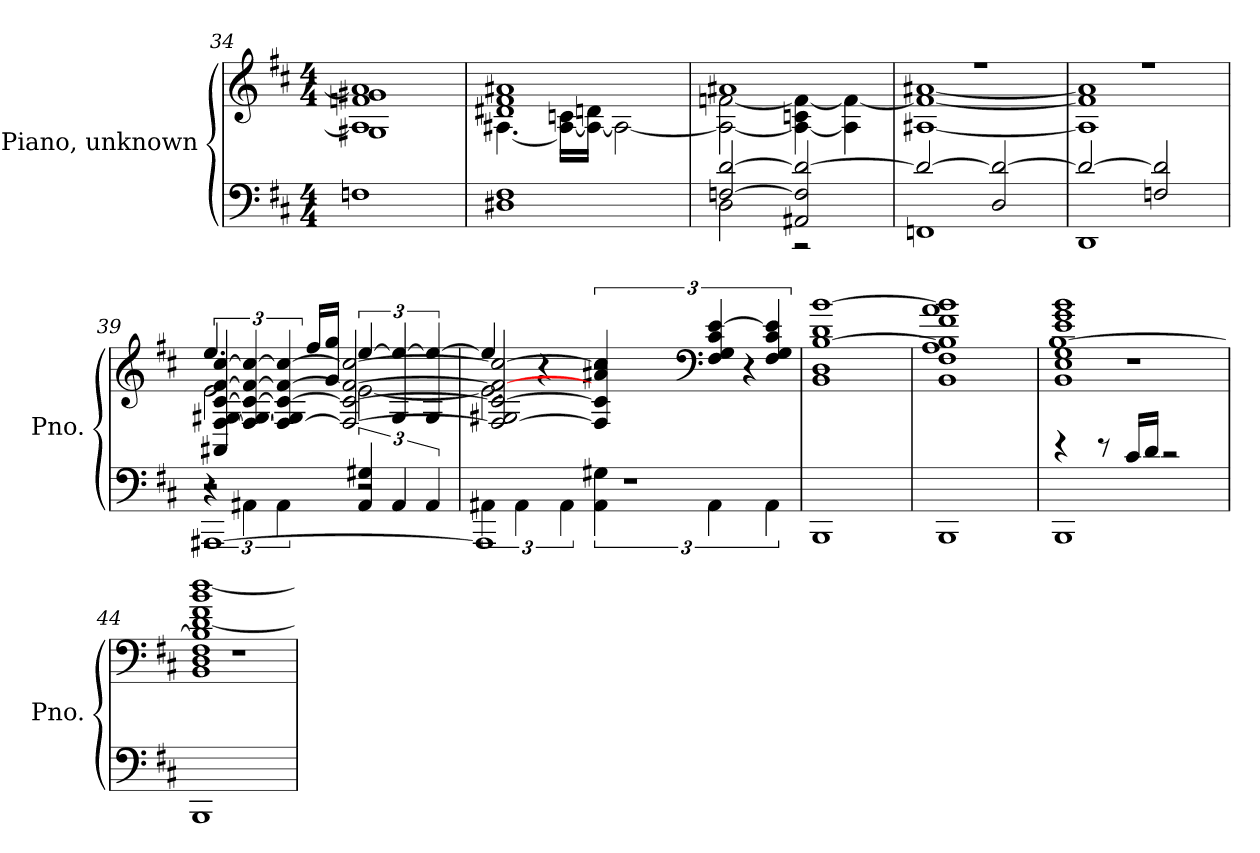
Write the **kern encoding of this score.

**kern	**kern
*part1	*part1
*staff2	*staff1
*I"Piano, unknown	*
*I'Pno.	*
*clefF4	*clefG2
*k[f#c#]	*k[f#c#]
*M4/4	*M4/4
=34	=34
*	*^
1Fn	1A#] 1a#]	1G#X 1fn 1g#X
!!LO:LB:g=z	!!
=35	=35	=35
1D#X 1F#	1d#X 1f# 1a#X	[4.A#X\
.	.	16A#\_ 16cn\LL
.	.	16A#\_ 16dn\JJ
.	.	2A#\_
=36	=36	=36
*^	*	*
[2Fn/ [2d/	2D\	1a#X	2A#\_ [2fn\
2AA#X/ 2F/] 2d/_	2r	.	4A#\_ 4cn\ 4f\_
.	.	.	4A#\] 4f\_
=37	=37	=37	=37
2d/_	1FFn	1r	[1A#X 1f_ [1a#X
2D/ 2d/_	.	.	.
=38	=38	=38	=38
2d/_	1DD	1r	1A#] 1f] 1a#]
2Fn/ 2d/]	.	.	.
=39	=39	=39	=39
*	*^	*	*^
2r	6r	[1AAA#X	4.ee/	2e\	6AA#X/ [6F#/ 6G#X/ [6c#/ [6f#/ [6cc#/
.	6AA#X\	.	.	.	6F#/_ 6G#/ 6c#/_ 6f#/_ 6cc#/_
.	6AA#\	.	.	.	6F#/_ 6G#/ 6c#/_ 6f#/_ 6cc#/_
.	.	.	16ff#/LL	.	.
.	.	.	16g/ 16gg/JJ	.	.
6AA#/ 6G#X/	2r	.	[6ee/	[2e\	2F#/_ 2c#/_ 2f#/_ 2cc#/_
6AA#/	.	.	6G#/ 6ee/_	.	.
6AA#/	.	.	6G#/ 6ee/_	.	.
!!LO:LB:g=z	!!	!!
=40	=40	=40	=40	=40	=40
1r	6AA#X\	1AAA#]	4ee/]	2.e\]	2F#/_ 2G#X/ 2c#/_ 2f#/_ 2cc#/_
.	6AA#\	.	.	.	.
.	.	.	4r	.	.
.	6AA#\	.	.	.	.
.	6AA#\ 6G#X\	.	2r	.	6F#/] 6c#/] 6a#X/ 6cc#/]
*	*	*	*clefF4	*	*
.	6AA#\	.	.	.	6F#/ 6G#/ 6c#/ [6e/
.	.	.	.	4r	.
.	6AA#\	.	.	.	6F#/ 6G#/ 6c#/ 6e/]
*v	*v	*v	*	*	*
*	*	*v	*v
=41	=41	=41
1BBB	[1B [1b	1BB 1D 1d
*	*v	*v
=42	=42
1BBB	1BB 1F# 1A 1B] 1f# 1a 1b]
=43	=43
*^	*^
*	*	*	*^
4r	1BBB	1r	1BB 1E 1G 1e 1g 1b	[1B
8r	.	.	.	.
16c#/LL	.	.	.	.
16d/JJ	.	.	.	.
2r	.	.	.	.
*v	*v	*	*	*
=44	=44	=44	=44
1BBB	1r	[1d [1dd	1BB 1D 1F# 1B] 1f# 1b
*	*v	*v	*v
=	=
*-	*-
